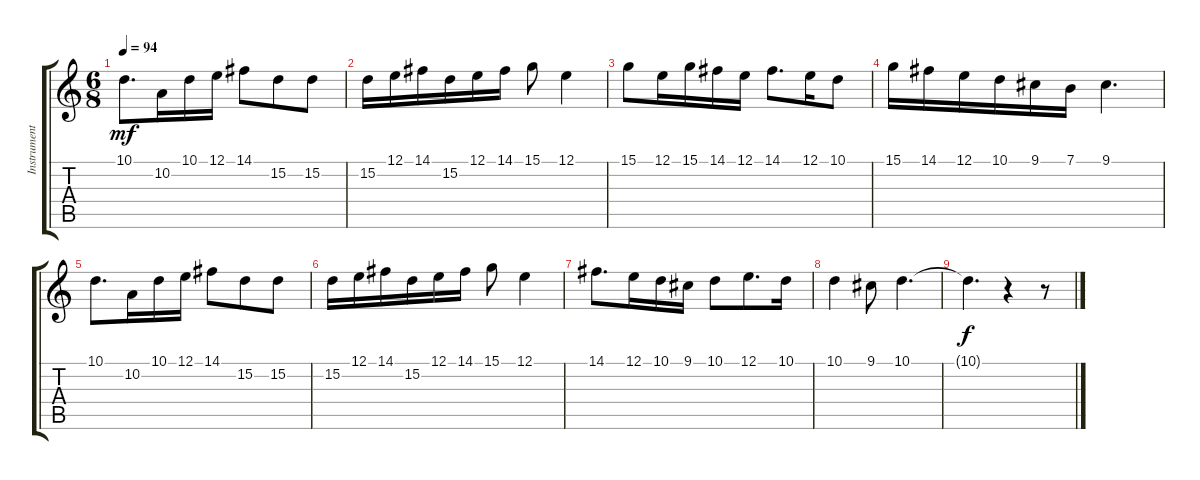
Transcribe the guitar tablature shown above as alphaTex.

\track ("Instrument 4 (Koto)" "Instrument") {instrument koto}
\staff {score tabs}
\tuning (E4 B3 G3 D3 A2 E2) {hide}
\ts (6 8)
\tempo 94
\clef g2
\ks c
10.1.8{d dy mf} 10.2.16 10.1.16 12.1.16 14.1.8 15.2.8 15.2.8 |
15.2.16 12.1.16 14.1.16 15.2.16 12.1.16 14.1.16 15.1.8 12.1.4 |
15.1.8 12.1.16 15.1.16 14.1.16 12.1.16 14.1.8{d} 12.1.16 10.1.8 |
15.1.16 14.1.16 12.1.16 10.1.16 9.1.16 7.1.16 9.1.4{d} |
10.1.8{d} 10.2.16 10.1.16 12.1.16 14.1.8 15.2.8 15.2.8 |
15.2.16 12.1.16 14.1.16 15.2.16 12.1.16 14.1.16 15.1.8 12.1.4 |
14.1.8{d} 12.1.16 10.1.16 9.1.16 10.1.8 12.1.8{d} 10.1.16 |
10.1.4 9.1.8 10.1.4{d} |
10.1{t}.4{d dy f} r.4 r.8
